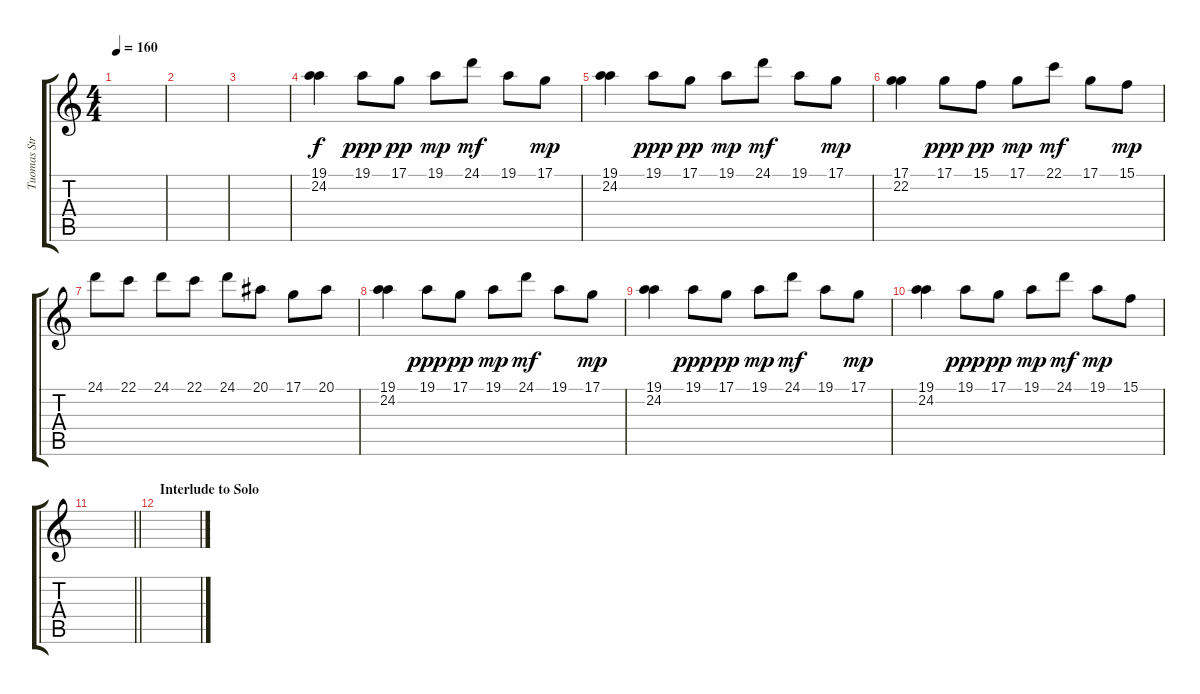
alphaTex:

\track ("Tuomas Strings Pizzicato" "Tuomas Str") {instrument pizzicatostrings}
\staff {score tabs}
\tuning (D4 A3 F3 C3 G2 D2) {hide}
\ts (4 4)
\tempo 160
\clef g2
\ks c
|
|
|
(19.1 24.2).4{balance 4} 19.1.8{dy ppp balance 12} 17.1.8{dy pp} 19.1.8{dy mp} 24.1.8{dy mf} 19.1.8 17.1.8{dy mp} |
(19.1 24.2).4{balance 4} 19.1.8{dy ppp balance 12} 17.1.8{dy pp} 19.1.8{dy mp} 24.1.8{dy mf} 19.1.8 17.1.8{dy mp} |
(17.1 22.2).4{balance 4} 17.1.8{dy ppp balance 12} 15.1.8{dy pp} 17.1.8{dy mp} 22.1.8{dy mf} 17.1.8 15.1.8{dy mp} |
24.1.8 22.1.8 24.1.8 22.1.8 24.1.8 20.1.8 17.1.8 20.1.8 |
(19.1 24.2).4{balance 4} 19.1.8{dy ppp balance 12} 17.1.8{dy pp} 19.1.8{dy mp} 24.1.8{dy mf} 19.1.8 17.1.8{dy mp} |
(19.1 24.2).4{balance 4} 19.1.8{dy ppp balance 12} 17.1.8{dy pp} 19.1.8{dy mp} 24.1.8{dy mf} 19.1.8 17.1.8{dy mp} |
(19.1 24.2).4{balance 4} 19.1.8{dy ppp balance 12} 17.1.8{dy pp} 19.1.8{dy mp} 24.1.8{dy mf} 19.1.8{dy mp} 15.1.8 |
\barLineRight lightlight
|
\section ("" "Interlude to Solo")
